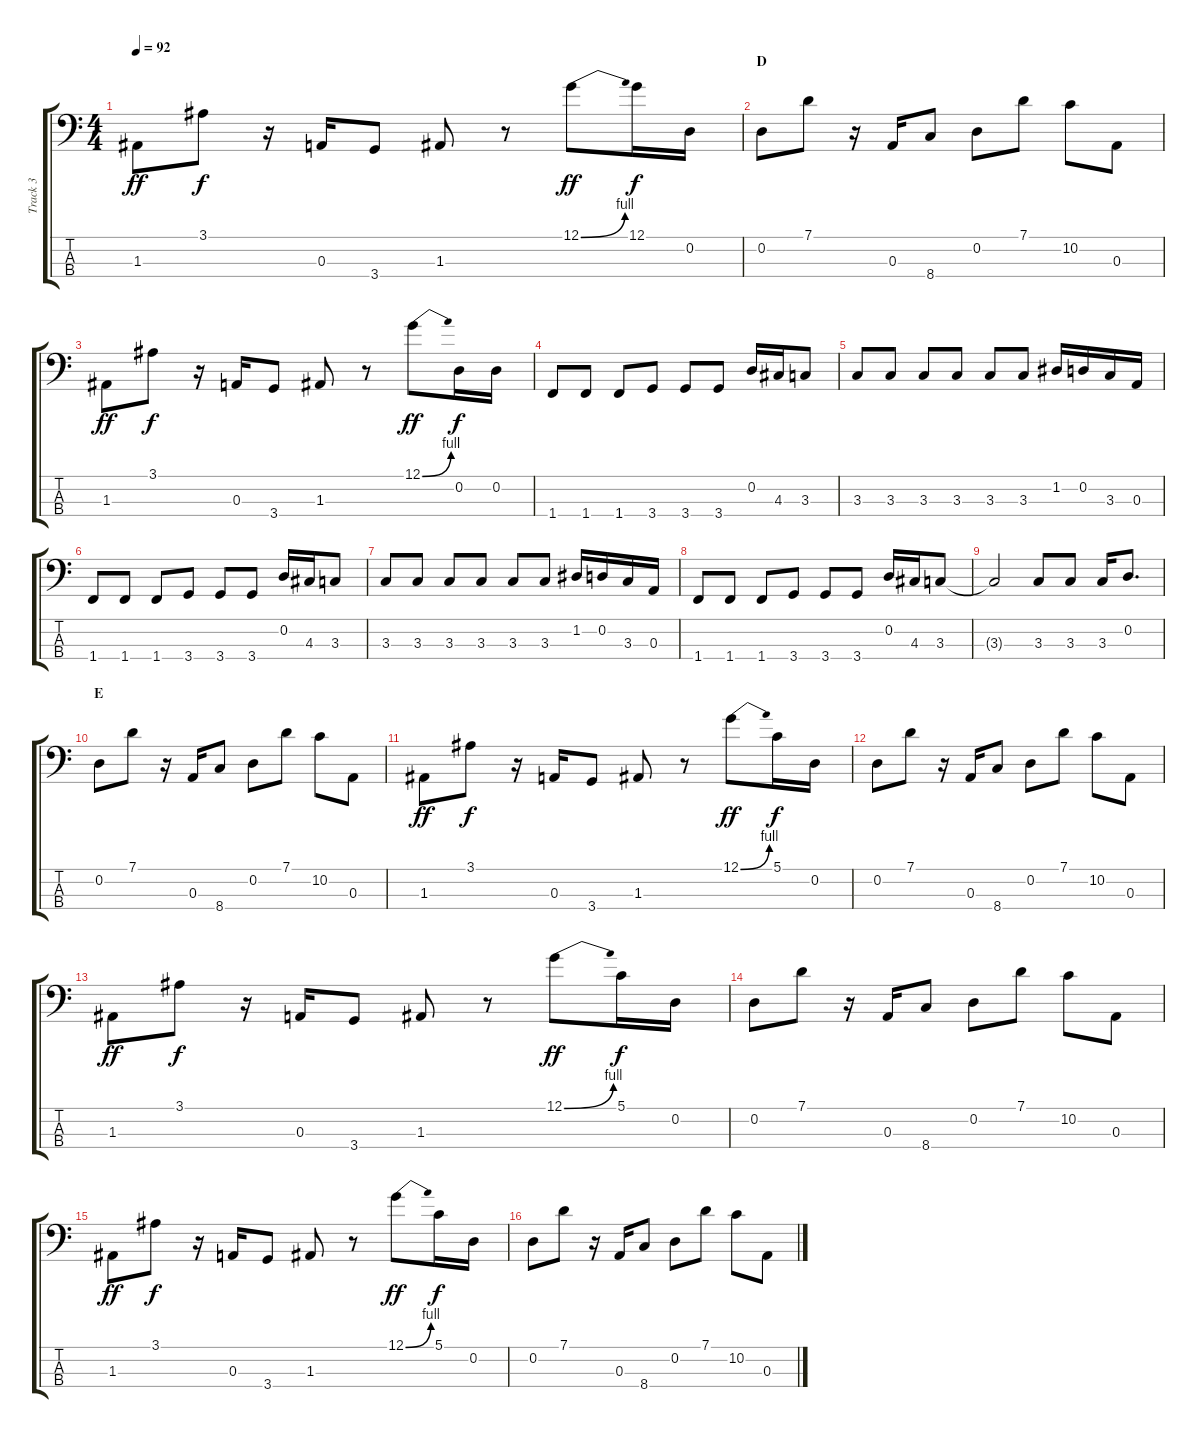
\track ("Track 3" "Track 3") {instrument electricbassfinger}
\staff {score tabs}
\tuning (G2 D2 A1 E1) {hide}
\ts (4 4)
\tempo 92
\clef f4
\ks c
1.3.8{dy ff} 3.1.8{dy f} r.16 0.3.16 3.4.8 1.3.8 r.8 12.1{be (bend 0 0 60 4)}.8{dy ff} 12.1.16{dy f} 0.2.16 |
\section ("" "D")
0.2.8 7.1.8 r.16 0.3.16 8.4.8 0.2.8 7.1.8 10.2.8 0.3.8 |
1.3.8{dy ff} 3.1.8{dy f} r.16 0.3.16 3.4.8 1.3.8 r.8 12.1{be (bend 0 0 60 4)}.8{dy ff} 0.2.16{dy f} 0.2.16 |
1.4.8 1.4.8 1.4.8 3.4.8 3.4.8 3.4.8 0.2.16 4.3.16 3.3.8 |
3.3.8 3.3.8 3.3.8 3.3.8 3.3.8 3.3.8 1.2.16 0.2.16 3.3.16 0.3.16 |
1.4.8 1.4.8 1.4.8 3.4.8 3.4.8 3.4.8 0.2.16 4.3.16 3.3.8 |
3.3.8 3.3.8 3.3.8 3.3.8 3.3.8 3.3.8 1.2.16 0.2.16 3.3.16 0.3.16 |
1.4.8 1.4.8 1.4.8 3.4.8 3.4.8 3.4.8 0.2.16 4.3.16 3.3.8 |
3.3{t}.2 3.3.8 3.3.8 3.3.16 0.2.8{d} |
\section ("" "E")
0.2.8 7.1.8 r.16 0.3.16 8.4.8 0.2.8 7.1.8 10.2.8 0.3.8 |
1.3.8{dy ff} 3.1.8{dy f} r.16 0.3.16 3.4.8 1.3.8 r.8 12.1{be (bend 0 0 60 4)}.8{dy ff} 5.1.16{dy f} 0.2.16 |
0.2.8 7.1.8 r.16 0.3.16 8.4.8 0.2.8 7.1.8 10.2.8 0.3.8 |
1.3.8{dy ff} 3.1.8{dy f} r.16 0.3.16 3.4.8 1.3.8 r.8 12.1{be (bend 0 0 60 4)}.8{dy ff} 5.1.16{dy f} 0.2.16 |
0.2.8 7.1.8 r.16 0.3.16 8.4.8 0.2.8 7.1.8 10.2.8 0.3.8 |
1.3.8{dy ff} 3.1.8{dy f} r.16 0.3.16 3.4.8 1.3.8 r.8 12.1{be (bend 0 0 60 4)}.8{dy ff} 5.1.16{dy f} 0.2.16 |
0.2.8 7.1.8 r.16 0.3.16 8.4.8 0.2.8 7.1.8 10.2.8 0.3.8
